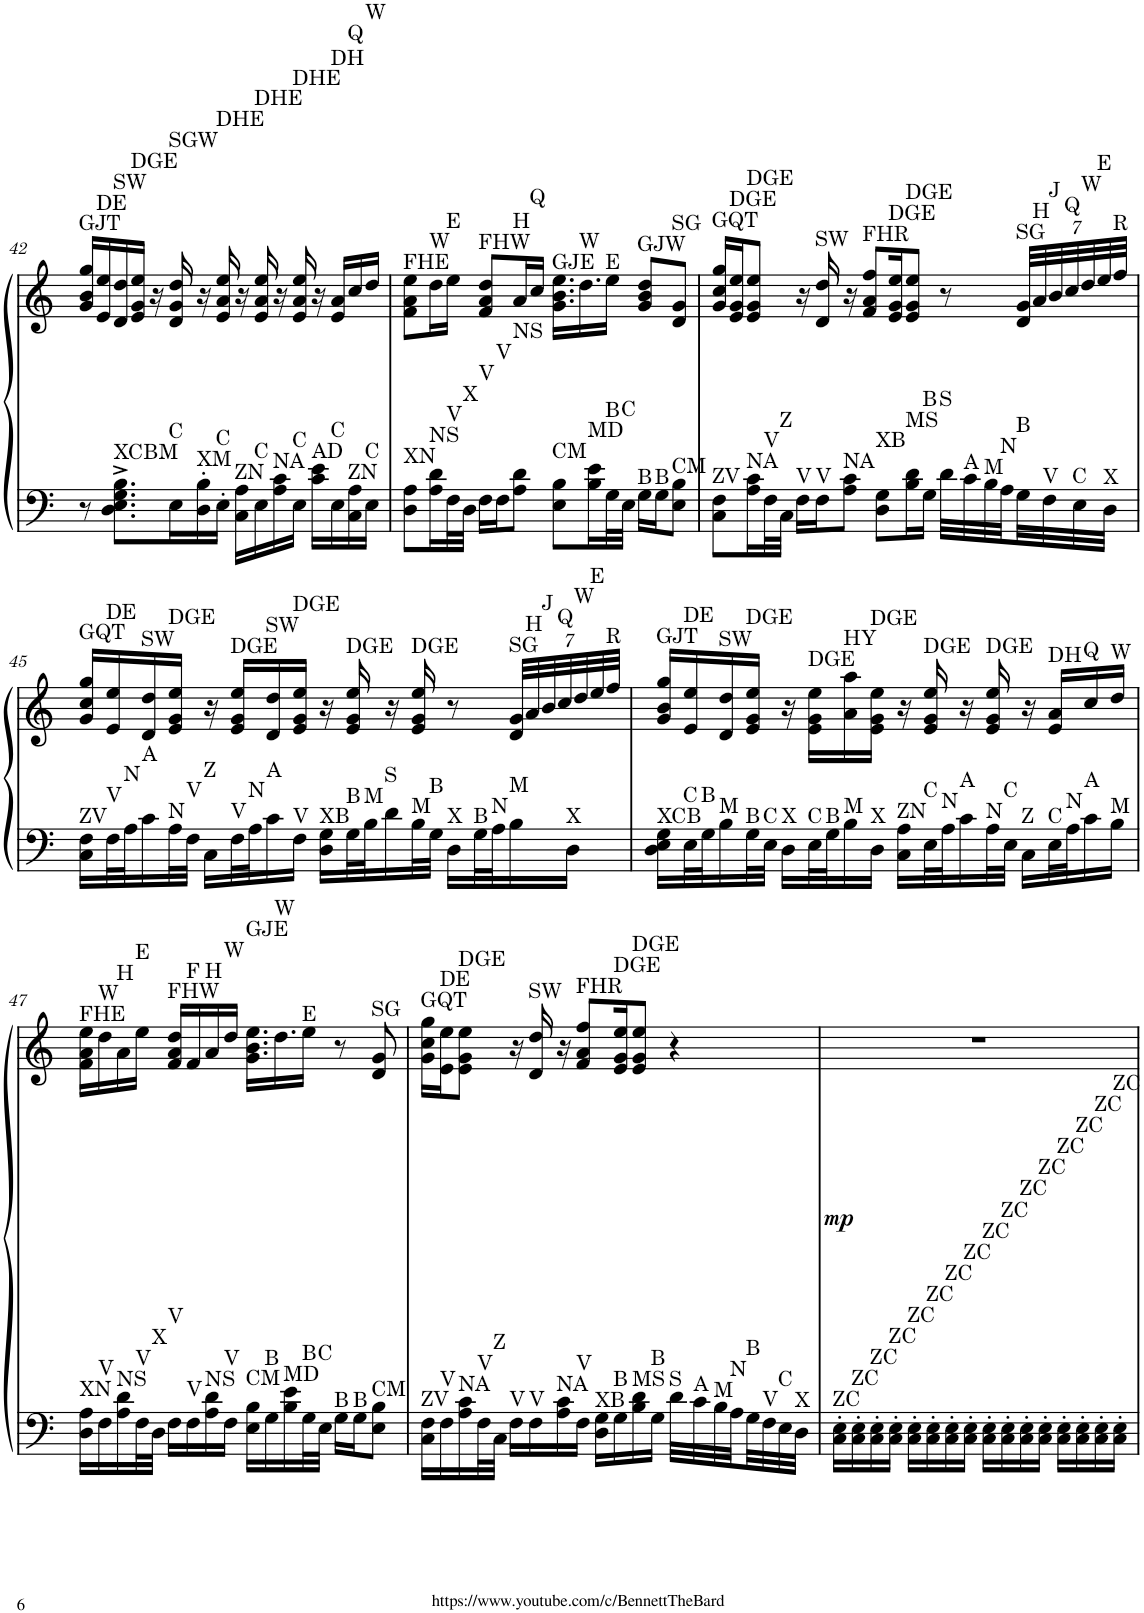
**kern	**kern	**dynam
*part1	*part1	*part1
*staff2	*staff1	*staff1/2
*I"Piano	*	*
*I'Pno.	*	*
!!LO:PB:g=z
*clefF4	*clefG2	*
*k[]	*k[]	*
*M4/4	*M4/4	*
=42	=42	=42
!	!LO:TX:a:t=GJT	!
8r	16g/ 16b/ 16gg/LL	.
!	!LO:TX:a:t=DE	!
.	16e/ 16ee/	.
!	!LO:TX:a:t=SW	!
!LO:TX:a:t=XCBM	!	!
8.D\^ 8.E\^ 8.G\^ 8.B\^L	16d/ 16dd/	.
!	!LO:TX:a:t=DGE	!
.	16e/ 16g/ 16ee/JJ	.
.	16r	.
!	!LO:TX:a:t=SGW	!
!LO:TX:a:t=C	!	!
16E\L	16d/ 16g/ 16dd/	.
!LO:TX:a:t=XM	!	!
16D\' 16B\'	16r	.
!	!LO:TX:a:t=DHE	!
!LO:TX:a:t=C	!	!
16E'\JJ	16e/ 16a/ 16ee/	.
!LO:TX:a:t=ZN	!	!
16C\ 16A\LL	16r	.
!	!LO:TX:a:t=DHE	!
!LO:TX:a:t=C	!	!
16E\	16e/ 16a/ 16ee/	.
!LO:TX:a:t=NA	!	!
16A\ 16c\	16r	.
!	!LO:TX:a:t=DHE	!
!LO:TX:a:t=C	!	!
16E\JJ	16e/ 16a/ 16ee/	.
!LO:TX:a:t=AD	!	!
16c\ 16e\LL	16r	.
!	!LO:TX:a:t=DH	!
!LO:TX:a:t=C	!	!
16E\	16e/ 16a/LL	.
!	!LO:TX:a:t=Q	!
!LO:TX:a:t=ZN	!	!
16C\ 16A\	16cc/	.
!	!LO:TX:a:t=W	!
!LO:TX:a:t=C	!	!
16E\JJ	16dd/JJ	.
=43	=43	=43
!	!LO:TX:a:t=FHE	!
!LO:TX:a:t=XN	!	!
8D\ 8A\L	8f\ 8a\ 8ee\L	.
!	!LO:TX:a:t=W	!
!LO:TX:a:t=NS	!	!
16A\ 16d\L	16dd\L	.
!	!LO:TX:a:t=E	!
!LO:TX:a:t=V	!	!
32F\L	16ee\JJ	.
!LO:TX:a:t=X	!	!
32D\JJJ	.	.
!	!LO:TX:a:t=FHW	!
!LO:TX:a:t=V	!	!
16F\LL	8f/ 8a/ 8dd/L	.
!LO:TX:a:t=V	!	!
16F\J	.	.
!	!LO:TX:a:t=H	!
!LO:TX:a:t=NS	!	!
8A\ 8d\J	16a/L	.
!	!LO:TX:a:t=Q	!
.	16cc/JJ	.
!	!LO:TX:a:t=GJE	!
!LO:TX:a:t=CM	!	!
8E\ 8B\L	16.g\ 16.b\ 16.ee\LL	.
!	!LO:TX:a:t=W	!
.	16.dd\	.
!LO:TX:a:t=MD	!	!
16B\ 16e\L	.	.
!	!LO:TX:a:t=E	!
!LO:TX:a:t=B	!	!
32G\L	16ee\JJ	.
!LO:TX:a:t=C	!	!
32E\JJJ	.	.
!	!LO:TX:a:t=GJW	!
!LO:TX:a:t=B	!	!
16G\LL	8g/ 8b/ 8dd/L	.
!LO:TX:a:t=B	!	!
16G\J	.	.
!	!LO:TX:a:t=SG	!
!LO:TX:a:t=CM	!	!
8E\ 8B\J	8d/ 8g/J	.
=44	=44	=44
!	!LO:TX:a:t=GQT	!
!LO:TX:a:t=ZV	!	!
8C\ 8F\L	16g/ 16cc/ 16gg/LL	.
!	!LO:TX:a:t=DGE	!
.	16e/ 16g/ 16ee/J	.
!	!LO:TX:a:t=DGE	!
!LO:TX:a:t=NA	!	!
16A\ 16c\L	8e/ 8g/ 8ee/J	.
!LO:TX:a:t=V	!	!
32F\L	.	.
!LO:TX:a:t=Z	!	!
32C\JJJ	.	.
!LO:TX:a:t=V	!	!
16F\LL	16r	.
!	!LO:TX:a:t=SW	!
!LO:TX:a:t=V	!	!
16F\J	16d/ 16dd/	.
!LO:TX:a:t=NA	!	!
8A\ 8c\J	16r	.
!	!LO:TX:a:t=FHR	!
.	8f/ 8a/ 8ff/L	.
!LO:TX:a:t=XB	!	!
8D\ 8G\L	.	.
!	!LO:TX:a:t=DGE	!
.	16e/ 16g/ 16ee/K	.
!	!LO:TX:a:t=DGE	!
!LO:TX:a:t=MS	!	!
16B\ 16d\L	8e/ 8g/ 8ee/J	.
!LO:TX:a:t=B	!	!
16G\JJ	.	.
!LO:TX:a:t=S	!	!
32d\LLL	8r	.
!LO:TX:a:t=A	!	!
32c\	.	.
!LO:TX:a:t=M	!	!
32B\	.	.
!LO:TX:a:t=N	!	!
32A\	.	.
*	*Xbrackettup	*
!	!LO:TX:a:t=SG	!
!LO:TX:a:t=B	!	!
32G\	56d/ 56g/LLL	.
!	!LO:TX:a:t=H	!
.	56a/	.
!LO:TX:a:t=V	!	!
32F\	.	.
!	!LO:TX:a:t=J	!
.	56b/	.
!	!LO:TX:a:t=Q	!
.	56cc/	.
!LO:TX:a:t=C	!	!
32E\	.	.
!	!LO:TX:a:t=W	!
.	56dd/	.
!	!LO:TX:a:t=E	!
.	56ee/	.
!LO:TX:a:t=X	!	!
32D\JJJ	.	.
!	!LO:TX:a:t=R	!
.	56ff/JJJ	.
!!LO:LB:g=z
=45	=45	=45
!	!LO:TX:a:t=GQT	!
!LO:TX:a:t=ZV	!	!
16C\ 16F\LL	16g/ 16cc/ 16gg/LL	.
!	!LO:TX:a:t=DE	!
!LO:TX:a:t=V	!	!
32F\L	16e/ 16ee/	.
!LO:TX:a:t=N	!	!
32A\J	.	.
!	!LO:TX:a:t=SW	!
!LO:TX:a:t=A	!	!
16c\	16d/ 16dd/	.
!	!LO:TX:a:t=DGE	!
!LO:TX:a:t=N	!	!
32A\L	16e/ 16g/ 16ee/JJ	.
!LO:TX:a:t=V	!	!
32F\JJJ	.	.
!LO:TX:a:t=Z	!	!
16C\LL	16r	.
!	!LO:TX:a:t=DGE	!
!LO:TX:a:t=V	!	!
32F\L	16e/ 16g/ 16ee/LL	.
!LO:TX:a:t=N	!	!
32A\J	.	.
!	!LO:TX:a:t=SW	!
!LO:TX:a:t=A	!	!
16c\	16d/ 16dd/	.
!	!LO:TX:a:t=DGE	!
!LO:TX:a:t=V	!	!
16F\JJ	16e/ 16g/ 16ee/JJ	.
!LO:TX:a:t=XB	!	!
16D\ 16G\LL	16r	.
!	!LO:TX:a:t=DGE	!
!LO:TX:a:t=B	!	!
32G\L	16e/ 16g/ 16ee/	.
!LO:TX:a:t=M	!	!
32B\J	.	.
!LO:TX:a:t=S	!	!
16d\	16r	.
!	!LO:TX:a:t=DGE	!
!LO:TX:a:t=M	!	!
32B\L	16e/ 16g/ 16ee/	.
!LO:TX:a:t=B	!	!
32G\JJJ	.	.
!LO:TX:a:t=X	!	!
16D\LL	8r	.
!LO:TX:a:t=B	!	!
32G\L	.	.
!LO:TX:a:t=N	!	!
32A\J	.	.
!	!LO:TX:a:t=SG	!
!LO:TX:a:t=M	!	!
16B\	56d/ 56g/LLL	.
!	!LO:TX:a:t=H	!
.	56a/	.
!	!LO:TX:a:t=J	!
.	56b/	.
!	!LO:TX:a:t=Q	!
.	56cc/	.
!LO:TX:a:t=X	!	!
16D\JJ	.	.
!	!LO:TX:a:t=W	!
.	56dd/	.
!	!LO:TX:a:t=E	!
.	56ee/	.
!	!LO:TX:a:t=R	!
.	56ff/JJJ	.
=46	=46	=46
!	!LO:TX:a:t=GJT	!
!LO:TX:a:t=XCB	!	!
16D\ 16E\ 16G\LL	16g/ 16b/ 16gg/LL	.
!	!LO:TX:a:t=DE	!
!LO:TX:a:t=C	!	!
32E\L	16e/ 16ee/	.
!LO:TX:a:t=B	!	!
32G\J	.	.
!	!LO:TX:a:t=SW	!
!LO:TX:a:t=M	!	!
16B\	16d/ 16dd/	.
!	!LO:TX:a:t=DGE	!
!LO:TX:a:t=B	!	!
32G\L	16e/ 16g/ 16ee/JJ	.
!LO:TX:a:t=C	!	!
32E\JJJ	.	.
!LO:TX:a:t=X	!	!
16D\LL	16r	.
!	!LO:TX:a:t=DGE	!
!LO:TX:a:t=C	!	!
32E\L	16e\ 16g\ 16ee\LL	.
!LO:TX:a:t=B	!	!
32G\J	.	.
!	!LO:TX:a:t=HY	!
!LO:TX:a:t=M	!	!
16B\	16a\ 16aa\	.
!	!LO:TX:a:t=DGE	!
!LO:TX:a:t=X	!	!
16D\JJ	16e\ 16g\ 16ee\JJ	.
!LO:TX:a:t=ZN	!	!
16C\ 16A\LL	16r	.
!	!LO:TX:a:t=DGE	!
!LO:TX:a:t=C	!	!
32E\L	16e/ 16g/ 16ee/	.
!LO:TX:a:t=N	!	!
32A\J	.	.
!LO:TX:a:t=A	!	!
16c\	16r	.
!	!LO:TX:a:t=DGE	!
!LO:TX:a:t=N	!	!
32A\L	16e/ 16g/ 16ee/	.
!LO:TX:a:t=C	!	!
32E\JJJ	.	.
!LO:TX:a:t=Z	!	!
16C\LL	16r	.
!	!LO:TX:a:t=DH	!
!LO:TX:a:t=C	!	!
32E\L	16e/ 16a/LL	.
!LO:TX:a:t=N	!	!
32A\J	.	.
!	!LO:TX:a:t=Q	!
!LO:TX:a:t=A	!	!
16c\	16cc/	.
!	!LO:TX:a:t=W	!
!LO:TX:a:t=M	!	!
16B\JJ	16dd/JJ	.
!!LO:LB:g=z
=47	=47	=47
!	!LO:TX:a:t=FHE	!
!LO:TX:a:t=XN	!	!
16D\ 16A\LL	16f\ 16a\ 16ee\LL	.
!	!LO:TX:a:t=W	!
!LO:TX:a:t=V	!	!
16F\	16dd\	.
!	!LO:TX:a:t=H	!
!LO:TX:a:t=NS	!	!
16A\ 16d\	16a\	.
!	!LO:TX:a:t=E	!
!LO:TX:a:t=V	!	!
32F\L	16ee\JJ	.
!LO:TX:a:t=X	!	!
32D\JJJ	.	.
!	!LO:TX:a:t=FHW	!
!LO:TX:a:t=V	!	!
16F\LL	16f/ 16a/ 16dd/LL	.
!	!LO:TX:a:t=F	!
!LO:TX:a:t=V	!	!
16F\	16f/	.
!	!LO:TX:a:t=H	!
!LO:TX:a:t=NS	!	!
16A\ 16d\	16a/	.
!	!LO:TX:a:t=W	!
!LO:TX:a:t=V	!	!
16F\JJ	16dd/JJ	.
!	!LO:TX:a:t=GJE	!
!LO:TX:a:t=CM	!	!
16E\ 16B\LL	16.g\ 16.b\ 16.ee\LL	.
!LO:TX:a:t=B	!	!
16G\	.	.
!	!LO:TX:a:t=W	!
.	16.dd\	.
!LO:TX:a:t=MD	!	!
16B\ 16e\	.	.
!	!LO:TX:a:t=E	!
!LO:TX:a:t=B	!	!
32G\L	16ee\JJ	.
!LO:TX:a:t=C	!	!
32E\JJJ	.	.
!LO:TX:a:t=B	!	!
16G\LL	8r	.
!LO:TX:a:t=B	!	!
16G\J	.	.
!	!LO:TX:a:t=SG	!
!LO:TX:a:t=CM	!	!
8E\ 8B\J	8d/ 8g/	.
=48	=48	=48
!	!LO:TX:a:t=GQT	!
!LO:TX:a:t=ZV	!	!
16C\ 16F\LL	16g\ 16cc\ 16gg\LL	.
!	!LO:TX:a:t=DE	!
!LO:TX:a:t=V	!	!
16F\	16e\ 16ee\J	.
!	!LO:TX:a:t=DGE	!
!LO:TX:a:t=NA	!	!
16A\ 16c\	8e\ 8g\ 8ee\J	.
!LO:TX:a:t=V	!	!
32F\L	.	.
!LO:TX:a:t=Z	!	!
32C\JJJ	.	.
!LO:TX:a:t=V	!	!
16F\LL	16r	.
!	!LO:TX:a:t=SW	!
!LO:TX:a:t=V	!	!
16F\	16d/ 16dd/	.
!LO:TX:a:t=NA	!	!
16A\ 16c\	16r	.
!	!LO:TX:a:t=FHR	!
!LO:TX:a:t=V	!	!
16F\JJ	8f/ 8a/ 8ff/L	.
!LO:TX:a:t=XB	!	!
16D\ 16G\LL	.	.
!	!LO:TX:a:t=DGE	!
!LO:TX:a:t=B	!	!
16G\	16e/ 16g/ 16ee/K	.
!	!LO:TX:a:t=DGE	!
!LO:TX:a:t=MS	!	!
16B\ 16d\	8e/ 8g/ 8ee/J	.
!LO:TX:a:t=B	!	!
16G\JJ	.	.
!LO:TX:a:t=S	!	!
32d\LLL	4r	.
!LO:TX:a:t=A	!	!
32c\	.	.
!LO:TX:a:t=M	!	!
32B\	.	.
!LO:TX:a:t=N	!	!
32A\	.	.
!LO:TX:a:t=B	!	!
32G\	.	.
!LO:TX:a:t=V	!	!
32F\	.	.
!LO:TX:a:t=C	!	!
32E\	.	.
!LO:TX:a:t=X	!	!
32D\JJJ	.	.
=49	=49	=49
!LO:TX:a:t=ZC	!	!
!	!	!LO:DY:b
16C\' 16E\'LL	1r	mp
!LO:TX:a:t=ZC	!	!
16C\' 16E\'	.	.
!LO:TX:a:t=ZC	!	!
16C\' 16E\'	.	.
!LO:TX:a:t=ZC	!	!
16C\' 16E\'JJ	.	.
!LO:TX:a:t=ZC	!	!
16C\' 16E\'LL	.	.
!LO:TX:a:t=ZC	!	!
16C\' 16E\'	.	.
!LO:TX:a:t=ZC	!	!
16C\' 16E\'	.	.
!LO:TX:a:t=ZC	!	!
16C\' 16E\'JJ	.	.
!LO:TX:a:t=ZC	!	!
16C\' 16E\'LL	.	.
!LO:TX:a:t=ZC	!	!
16C\' 16E\'	.	.
!LO:TX:a:t=ZC	!	!
16C\' 16E\'	.	.
!LO:TX:a:t=ZC	!	!
16C\' 16E\'JJ	.	.
!LO:TX:a:t=ZC	!	!
16C\' 16E\'LL	.	.
!LO:TX:a:t=ZC	!	!
16C\' 16E\'	.	.
!LO:TX:a:t=ZC	!	!
16C\' 16E\'	.	.
!LO:TX:a:t=ZC	!	!
16C\' 16E\'JJ	.	.
=	=	=
*-	*-	*-
